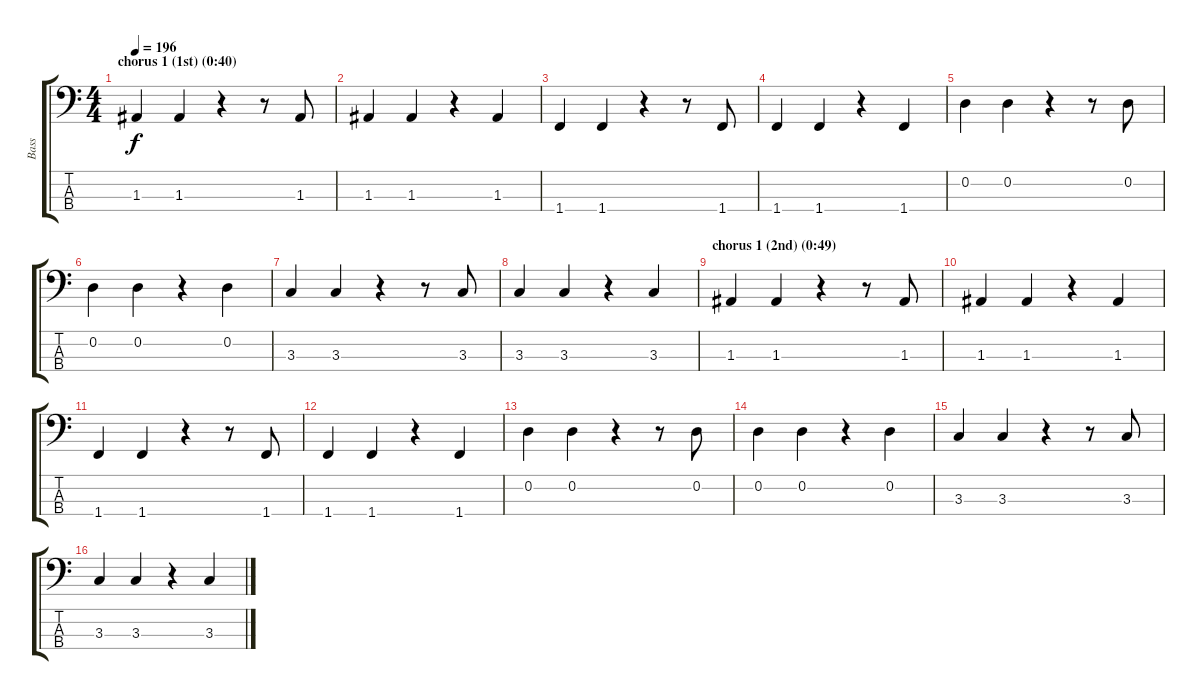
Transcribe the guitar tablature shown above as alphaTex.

\track ("Bass" "Bass") {instrument electricbassfinger}
\staff {score tabs}
\tuning (G2 D2 A1 E1) {hide}
\ts (4 4)
\section ("" "chorus 1 (1st) (0:40)")
\tempo 196
\clef f4
\ks c
1.3.4{dy f} 1.3.4 r.4 r.8 1.3.8 |
1.3.4 1.3.4 r.4 1.3.4 |
1.4.4 1.4.4 r.4 r.8 1.4.8 |
1.4.4 1.4.4 r.4 1.4.4 |
0.2.4 0.2.4 r.4 r.8 0.2.8 |
0.2.4 0.2.4 r.4 0.2.4 |
3.3.4 3.3.4 r.4 r.8 3.3.8 |
3.3.4 3.3.4 r.4 3.3.4 |
\section ("" "chorus 1 (2nd) (0:49)")
1.3.4 1.3.4 r.4 r.8 1.3.8 |
1.3.4 1.3.4 r.4 1.3.4 |
1.4.4 1.4.4 r.4 r.8 1.4.8 |
1.4.4 1.4.4 r.4 1.4.4 |
0.2.4 0.2.4 r.4 r.8 0.2.8 |
0.2.4 0.2.4 r.4 0.2.4 |
3.3.4 3.3.4 r.4 r.8 3.3.8 |
3.3.4 3.3.4 r.4 3.3.4
